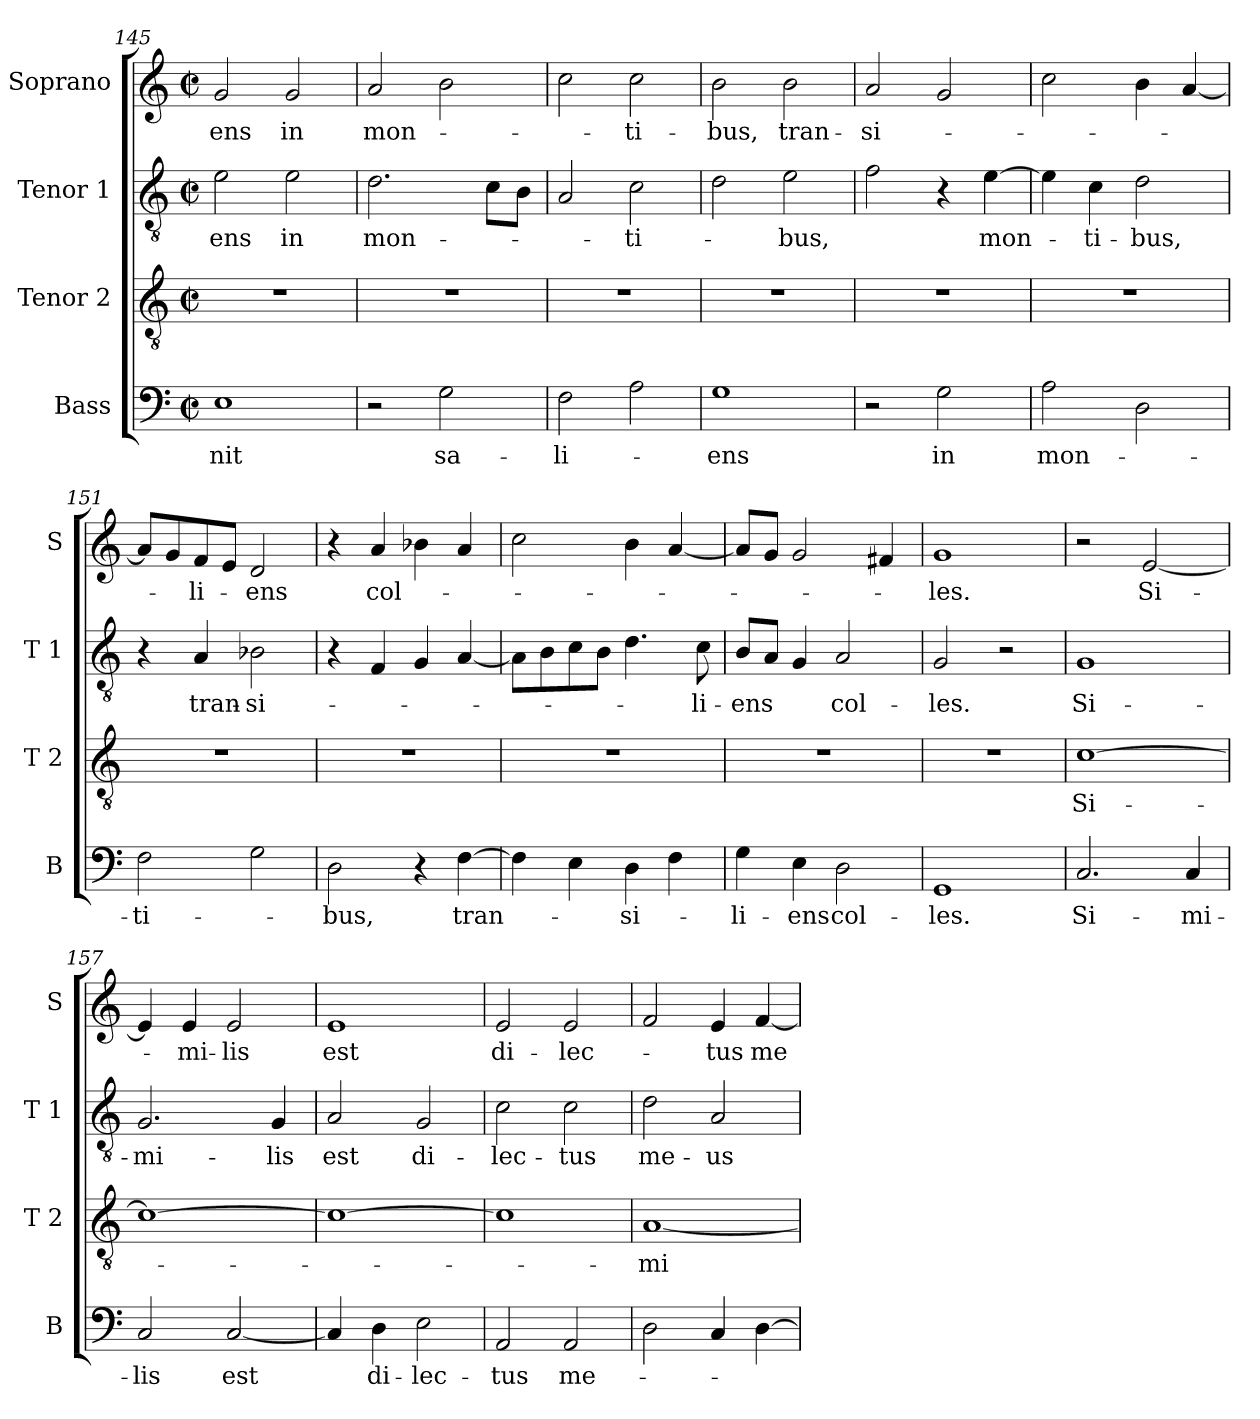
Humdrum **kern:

**kern	**text	**kern	**text	**kern	**text	**kern	**text
*part4	*part4	*part3	*part3	*part2	*part2	*part1	*part1
*staff4	*staff4	*staff3	*staff3	*staff2	*staff2	*staff1	*staff1
*I"Bass	*	*I"Tenor 2	*	*I"Tenor 1	*	*I"Soprano	*
*I'B	*	*I'T 2	*	*I'T 1	*	*I'S	*
*clefF4	*	*clefGv2	*	*clefGv2	*	*clefG2	*
*k[]	*	*k[]	*	*k[]	*	*k[]	*
*C:	*	*C:	*	*C:	*	*C:	*
*M2/2	*	*M2/2	*	*M2/2	*	*M2/2	*
*met(c|)	*	*met(c|)	*	*met(c|)	*	*met(c|)	*
=145	=145	=145	=145	=145	=145	=145	=145
!	!LO:LY:b	!	!	!	!LO:LY:b	!	!LO:LY:b
1E	-nit	1r	.	2e\	-ens	2g/	-ens
!	!	!	!	!	!LO:LY:b	!	!LO:LY:b
.	.	.	.	2e\	in	2g/	in
=146	=146	=146	=146	=146	=146	=146	=146
!	!	!	!	!	!LO:LY:b	!	!LO:LY:b
2r	.	1r	.	2.d\	mon-	2a/	mon-
!	!LO:LY:b	!	!	!	!	!	!
2G\	sa-	.	.	.	.	2b\	.
.	.	.	.	8c\L	.	.	.
.	.	.	.	8B\J	.	.	.
=147	=147	=147	=147	=147	=147	=147	=147
!	!LO:LY:b	!	!	!	!	!	!
2F\	-li-	1r	.	2A/	.	2cc\	.
!	!	!	!	!	!LO:LY:b	!	!LO:LY:b
2A\	.	.	.	2c\	-ti-	2cc\	-ti-
=148	=148	=148	=148	=148	=148	=148	=148
!	!LO:LY:b	!	!	!	!	!	!LO:LY:b
1G	-ens	1r	.	2d\	.	2b\	-bus,
!	!	!	!	!	!LO:LY:b	!	!LO:LY:b
.	.	.	.	2e\	-bus,	2b\	tran-
!!LO:PB:g=z
=149	=149	=149	=149	=149	=149	=149	=149
!	!	!	!	!	!	!	!LO:LY:b
2r	.	1r	.	2f\	.	2a/	-si-
!	!LO:LY:b	!	!	!	!	!	!
2G\	in	.	.	4r	.	2g/	.
!	!	!	!	!	!LO:LY:b	!	!
.	.	.	.	[4e\	mon-	.	.
=150	=150	=150	=150	=150	=150	=150	=150
!	!LO:LY:b	!	!	!	!	!	!
2A\	mon-	1r	.	4e\]	.	2cc\	.
!	!	!	!	!	!LO:LY:b	!	!
.	.	.	.	4c\	-ti-	.	.
!	!	!	!	!	!LO:LY:b	!	!
2D\	.	.	.	2d\	-bus,	4b\	.
.	.	.	.	.	.	[4a/	.
=151	=151	=151	=151	=151	=151	=151	=151
!	!LO:LY:b	!	!	!	!	!	!
2F\	-ti-	1r	.	4r	.	8a/L]	.
.	.	.	.	.	.	8g/	.
!	!	!	!	!	!LO:LY:b	!	!LO:LY:b
.	.	.	.	4A/	tran-	8f/	-li-
.	.	.	.	.	.	8e/J	.
!	!	!	!	!	!LO:LY:b	!	!LO:LY:b
2G\	.	.	.	2B-X\	-si-	2d/	-ens
=152	=152	=152	=152	=152	=152	=152	=152
!	!LO:LY:b	!	!	!	!	!	!
2D\	-bus,	1r	.	4r	.	4r	.
!	!	!	!	!	!	!	!LO:LY:b
.	.	.	.	4F/	.	4a/	col-
4r	.	.	.	4G/	.	4b-X\	.
!	!LO:LY:b	!	!	!	!	!	!
[4F\	tran-	.	.	[4A/	.	4a/	.
=153	=153	=153	=153	=153	=153	=153	=153
4F\]	.	1r	.	8A\L]	.	2cc\	.
.	.	.	.	8B\	.	.	.
4E\	.	.	.	8c\	.	.	.
.	.	.	.	8B\J	.	.	.
!	!LO:LY:b	!	!	!	!	!	!
4D\	-si-	.	.	4.d\	.	4b\	.
4F\	.	.	.	.	.	[4a/	.
!	!	!	!	!	!LO:LY:b	!	!
.	.	.	.	8c\	-li-	.	.
=154	=154	=154	=154	=154	=154	=154	=154
!	!LO:LY:b	!	!	!	!LO:LY:b	!	!
4G\	-li-	1r	.	8B/L	-ens	8a/L]	.
.	.	.	.	8A/J	.	8g/J	.
!	!LO:LY:b	!	!	!	!	!	!
4E\	-ens	.	.	4G/	.	2g/	.
!	!LO:LY:b	!	!	!	!LO:LY:b	!	!
2D\	col-	.	.	2A/	col-	.	.
.	.	.	.	.	.	4f#X/	.
=155	=155	=155	=155	=155	=155	=155	=155
!	!LO:LY:b	!	!	!	!LO:LY:b	!	!LO:LY:b
1GG	-les.	1r	.	2G/	-les.	1g	-les.
.	.	.	.	2r	.	.	.
!!LO:LB:g=z
=156	=156	=156	=156	=156	=156	=156	=156
!	!LO:LY:b	!	!LO:LY:b	!	!LO:LY:b	!	!
2.C/	Si-	[1c	Si-	1G	Si-	2r	.
!	!	!	!	!	!	!	!LO:LY:b
.	.	.	.	.	.	[2e/	Si-
!	!LO:LY:b	!	!	!	!	!	!
4C/	-mi-	.	.	.	.	.	.
=157	=157	=157	=157	=157	=157	=157	=157
!	!LO:LY:b	!	!	!	!LO:LY:b	!	!
2C/	-lis	1c_	.	2.G/	-mi-	4e/]	.
!	!	!	!	!	!	!	!LO:LY:b
.	.	.	.	.	.	4e/	-mi-
!	!LO:LY:b	!	!	!	!	!	!LO:LY:b
[2C/	est	.	.	.	.	2e/	-lis
!	!	!	!	!	!LO:LY:b	!	!
.	.	.	.	4G/	-lis	.	.
=158	=158	=158	=158	=158	=158	=158	=158
!	!	!	!	!	!LO:LY:b	!	!LO:LY:b
4C/]	.	1c_	.	2A/	est	1e	est
!	!LO:LY:b	!	!	!	!	!	!
4D\	di-	.	.	.	.	.	.
!	!LO:LY:b	!	!	!	!LO:LY:b	!	!
2E\	-lec-	.	.	2G/	di-	.	.
=159	=159	=159	=159	=159	=159	=159	=159
!	!LO:LY:b	!	!	!	!LO:LY:b	!	!LO:LY:b
2AA/	-tus	1c]	.	2c\	-lec-	2e/	di-
!	!LO:LY:b	!	!	!	!LO:LY:b	!	!LO:LY:b
2AA/	me-	.	.	2c\	-tus	2e/	-lec-
=160	=160	=160	=160	=160	=160	=160	=160
!	!	!	!LO:LY:b	!	!LO:LY:b	!	!
2D\	.	[1A	-mi-	2d\	me-	2f/	.
!	!	!	!	!	!LO:LY:b	!	!LO:LY:b
4C/	.	.	.	2A/	-us	4e/	-tus
!	!	!	!	!	!	!	!LO:LY:b
[4D\	.	.	.	.	.	[4f/	me-
=	=	=	=	=	=	=	=
*-	*-	*-	*-	*-	*-	*-	*-
